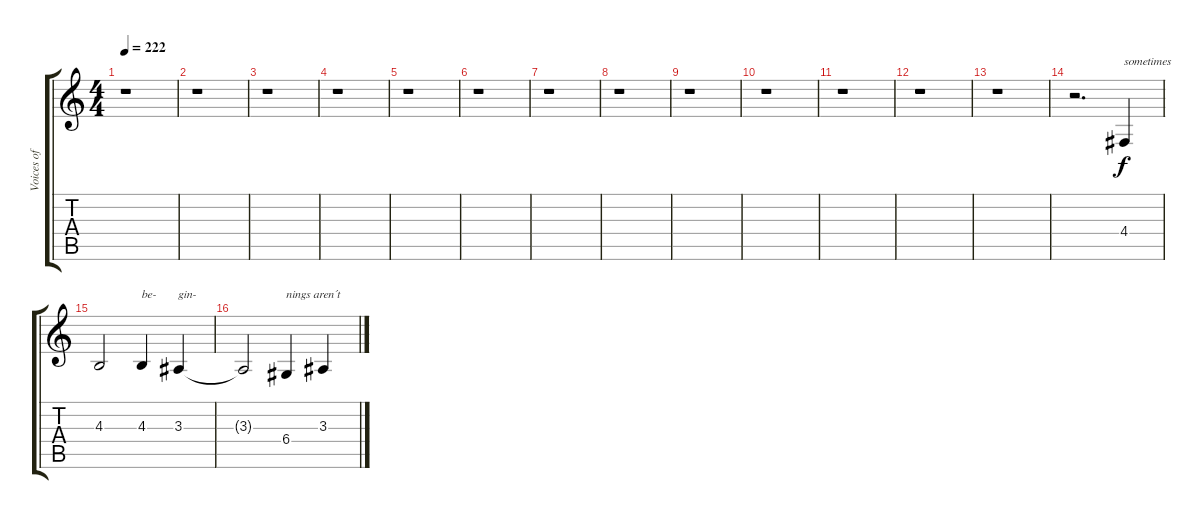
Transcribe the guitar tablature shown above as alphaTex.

\track ("Voices of the choir" "Voices of ") {instrument choiraahs}
\staff {score tabs}
\tuning (E4 B3 G3 D3 A2 E2) {hide}
\ts (4 4)
\tempo 222
\clef g2
\ks c
r.1{dy f} |
r.1 |
r.1 |
r.1 |
r.1 |
r.1 |
r.1 |
r.1 |
r.1 |
r.1 |
r.1 |
r.1 |
r.1 |
r.2{d volume 13} 4.4.4{txt "sometimes"} |
4.3.2 4.3.4{txt "be-"} 3.3.4{txt "gin-"} |
3.3{t}.2 6.4.4{txt "nings aren´t"} 3.3.4
